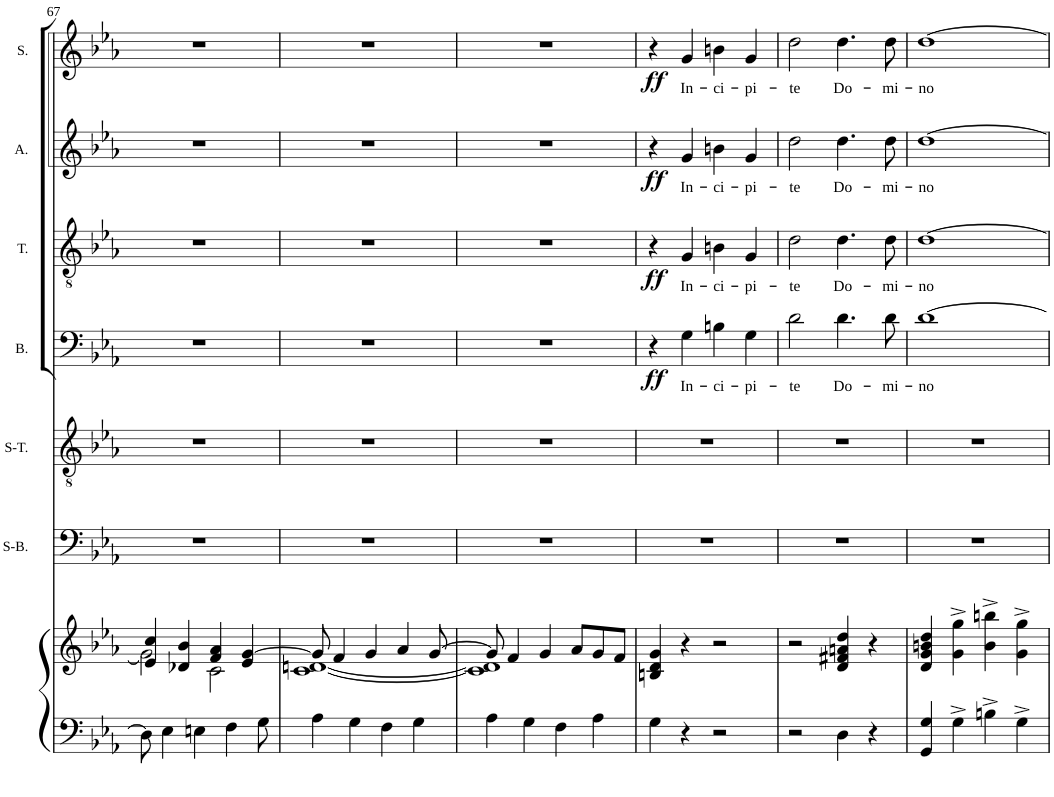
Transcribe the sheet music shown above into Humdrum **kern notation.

**kern	**kern	**kern	**kern	**kern	**text	**dynam	**kern	**text	**dynam	**kern	**text	**dynam	**kern	**text	**dynam
*part7	*part7	*part6	*part5	*part4	*part4	*part4	*part3	*part3	*part3	*part2	*part2	*part2	*part1	*part1	*part1
*staff8	*staff7	*staff6	*staff5	*staff4	*staff4	*staff4	*staff3	*staff3	*staff3	*staff2	*staff2	*staff2	*staff1	*staff1	*staff1
*	*	*I"Bariton Solo	*I"Tenor Solo	*I"Bass	*	*	*I"Tenor	*	*	*I"Alt	*	*	*I"Sopran	*	*
*	*	*	*	*I'B.	*	*	*I'T.	*	*	*I'A.	*	*	*I'S.	*	*
!!LO:PB:g=z
*clefF4	*clefG2	*clefF4	*clefGv2	*clefF4	*	*	*clefGv2	*	*	*clefG2	*	*	*clefG2	*	*
*k[b-e-a-]	*k[b-e-a-]	*k[b-e-a-]	*k[b-e-a-]	*k[b-e-a-]	*	*	*k[b-e-a-]	*	*	*k[b-e-a-]	*	*	*k[b-e-a-]	*	*
*E-:	*E-:	*E-:	*E-:	*E-:	*	*	*E-:	*	*	*E-:	*	*	*E-:	*	*
*M4/4	*M4/4	*M4/4	*M4/4	*M4/4	*	*	*M4/4	*	*	*M4/4	*	*	*M4/4	*	*
*met(c)	*met(c)	*met(c)	*met(c)	*met(c)	*	*	*met(c)	*	*	*met(c)	*	*	*met(c)	*	*
=67	=67	=67	=67	=67	=67	=67	=67	=67	=67	=67	=67	=67	=67	=67	=67
*	*^	*	*	*	*	*	*	*	*	*	*	*	*	*	*
8D\]	4e-/ 4cc/	2g\]	1r	1r	1r	.	.	1r	.	.	1r	.	.	1r	.	.
4E-\	.	.	.	.	.	.	.	.	.	.	.	.	.	.	.	.
.	4d-X/ 4b-/	.	.	.	.	.	.	.	.	.	.	.	.	.	.	.
4En\	.	.	.	.	.	.	.	.	.	.	.	.	.	.	.	.
.	4f/ 4a-/	2c\	.	.	.	.	.	.	.	.	.	.	.	.	.	.
4F\	.	.	.	.	.	.	.	.	.	.	.	.	.	.	.	.
.	4e-/ [4g/	.	.	.	.	.	.	.	.	.	.	.	.	.	.	.
8G\	.	.	.	.	.	.	.	.	.	.	.	.	.	.	.	.
=68	=68	=68	=68	=68	=68	=68	=68	=68	=68	=68	=68	=68	=68	=68	=68	=68
4A-\	8g/]	[1c [1dn	1r	1r	1r	.	.	1r	.	.	1r	.	.	1r	.	.
.	4f/	.	.	.	.	.	.	.	.	.	.	.	.	.	.	.
4G\	.	.	.	.	.	.	.	.	.	.	.	.	.	.	.	.
.	4g/	.	.	.	.	.	.	.	.	.	.	.	.	.	.	.
4F\	.	.	.	.	.	.	.	.	.	.	.	.	.	.	.	.
.	4a-/	.	.	.	.	.	.	.	.	.	.	.	.	.	.	.
4G\	.	.	.	.	.	.	.	.	.	.	.	.	.	.	.	.
.	[8g/	.	.	.	.	.	.	.	.	.	.	.	.	.	.	.
=69	=69	=69	=69	=69	=69	=69	=69	=69	=69	=69	=69	=69	=69	=69	=69	=69
4A-\	8g/]	1c] 1d]	1r	1r	1r	.	.	1r	.	.	1r	.	.	1r	.	.
.	4f/	.	.	.	.	.	.	.	.	.	.	.	.	.	.	.
4G\	.	.	.	.	.	.	.	.	.	.	.	.	.	.	.	.
.	4g/	.	.	.	.	.	.	.	.	.	.	.	.	.	.	.
4F\	.	.	.	.	.	.	.	.	.	.	.	.	.	.	.	.
.	8a-/L	.	.	.	.	.	.	.	.	.	.	.	.	.	.	.
4A-\	8g/	.	.	.	.	.	.	.	.	.	.	.	.	.	.	.
.	8f/J	.	.	.	.	.	.	.	.	.	.	.	.	.	.	.
*	*v	*v	*	*	*	*	*	*	*	*	*	*	*	*	*	*
=70	=70	=70	=70	=70	=70	=70	=70	=70	=70	=70	=70	=70	=70	=70	=70
!	!	!	!	!	!	!LO:DY:b	!	!	!LO:DY:b	!	!	!LO:DY:b	!	!	!LO:DY:b
4G\	4Bn/ 4d/ 4g/	1r	1r	4r	.	ff	4r	.	ff	4r	.	ff	4r	.	ff
!	!	!	!	!	!LO:LY:b	!	!	!LO:LY:b	!	!	!LO:LY:b	!	!	!LO:LY:b	!
4r	4r	.	.	4G\	In-	.	4G/	In-	.	4g/	In-	.	4g/	In-	.
!	!	!	!	!	!LO:LY:b	!	!	!LO:LY:b	!	!	!LO:LY:b	!	!	!LO:LY:b	!
2r	2r	.	.	4Bn\	-ci-	.	4Bn\	-ci-	.	4bn\	-ci-	.	4bn\	-ci-	.
!	!	!	!	!	!LO:LY:b	!	!	!LO:LY:b	!	!	!LO:LY:b	!	!	!LO:LY:b	!
.	.	.	.	4G\	-pi-	.	4G/	-pi-	.	4g/	-pi-	.	4g/	-pi-	.
=71	=71	=71	=71	=71	=71	=71	=71	=71	=71	=71	=71	=71	=71	=71	=71
!	!	!	!	!	!LO:LY:b	!	!	!LO:LY:b	!	!	!LO:LY:b	!	!	!LO:LY:b	!
2r	2r	1r	1r	2d\	-te	.	2d\	-te	.	2dd\	-te	.	2dd\	-te	.
!	!	!	!	!	!LO:LY:b	!	!	!LO:LY:b	!	!	!LO:LY:b	!	!	!LO:LY:b	!
4D\	4d/ 4f#X/ 4an/ 4dd/	.	.	4.d\	Do-	.	4.d\	Do-	.	4.dd\	Do-	.	4.dd\	Do-	.
4r	4r	.	.	.	.	.	.	.	.	.	.	.	.	.	.
!	!	!	!	!	!LO:LY:b	!	!	!LO:LY:b	!	!	!LO:LY:b	!	!	!LO:LY:b	!
.	.	.	.	8d\	-mi-	.	8d\	-mi-	.	8dd\	-mi-	.	8dd\	-mi-	.
=72	=72	=72	=72	=72	=72	=72	=72	=72	=72	=72	=72	=72	=72	=72	=72
!	!	!	!	!	!LO:LY:b	!	!	!LO:LY:b	!	!	!LO:LY:b	!	!	!LO:LY:b	!
4GG/ 4G/	4d/ 4g/ 4bn/ 4dd/	1r	1r	[1d	-no	.	[1d	-no	.	[1dd	-no	.	[1dd	-no	.
4G^\	4g\^ 4gg\^	.	.	.	.	.	.	.	.	.	.	.	.	.	.
4Bn^\	4b\^ 4bbn\^	.	.	.	.	.	.	.	.	.	.	.	.	.	.
4G^\	4g\^ 4gg\^	.	.	.	.	.	.	.	.	.	.	.	.	.	.
=	=	=	=	=	=	=	=	=	=	=	=	=	=	=	=
*-	*-	*-	*-	*-	*-	*-	*-	*-	*-	*-	*-	*-	*-	*-	*-
